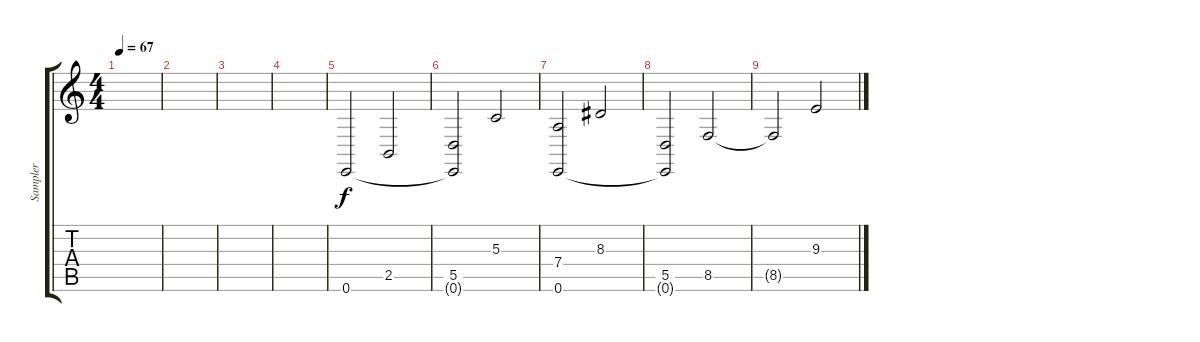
\track ("Sampler" "Sampler") {instrument fx5brightness}
\staff {score tabs}
\tuning (E4 B3 G3 D3 A2 E2) {hide}
\ts (4 4)
\tempo 67
\clef g2
\ks c
|
|
|
\section ("" "")
|
0.6.2{instrument seashore} 2.5.2 |
(5.5 0.6{t}).2 5.3.2 |
(7.4 0.6).2 8.3.2 |
(5.5 0.6{t}).2 8.5.2 |
8.5{t}.2 9.3.2
